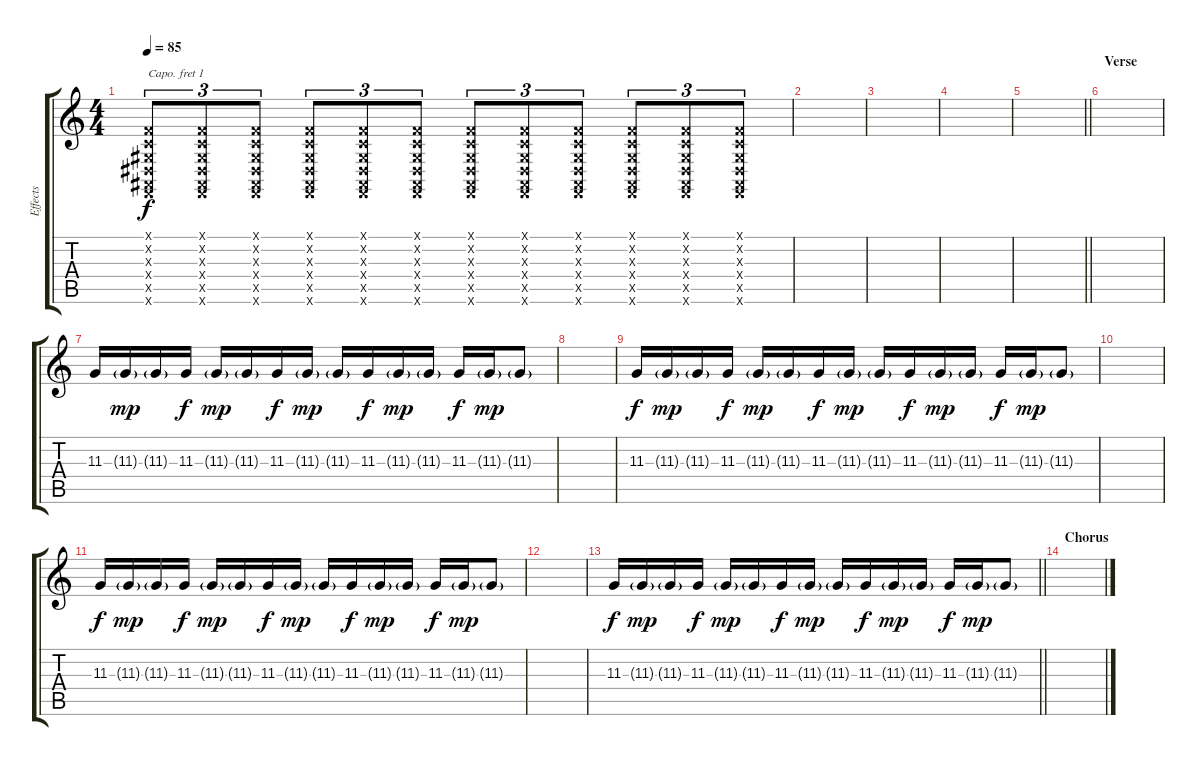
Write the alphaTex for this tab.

\track ("Effects" "Effects") {instrument electricpiano1}
\staff {score tabs}
\capo 1
\tuning (E4 B3 G3 D3 A2 E2) {hide}
\ts (4 4)
\tempo 85
\clef g2
\ks c
(0.1{x} 0.2{x} 0.3{x} 0.4{x} 0.5{x} 0.6{x}).8{tu (3 2) dy f volume 16} (0.1{x} 0.2{x} 0.3{x} 0.4{x} 0.5{x} 0.6{x}).8{tu (3 2)} (0.1{x} 0.2{x} 0.3{x} 0.4{x} 0.5{x} 0.6{x}).8{tu (3 2)} (0.1{x} 0.2{x} 0.3{x} 0.4{x} 0.5{x} 0.6{x}).8{tu (3 2)} (0.1{x} 0.2{x} 0.3{x} 0.4{x} 0.5{x} 0.6{x}).8{tu (3 2)} (0.1{x} 0.2{x} 0.3{x} 0.4{x} 0.5{x} 0.6{x}).8{tu (3 2)} (0.1{x} 0.2{x} 0.3{x} 0.4{x} 0.5{x} 0.6{x}).8{tu (3 2)} (0.1{x} 0.2{x} 0.3{x} 0.4{x} 0.5{x} 0.6{x}).8{tu (3 2)} (0.1{x} 0.2{x} 0.3{x} 0.4{x} 0.5{x} 0.6{x}).8{tu (3 2)} (0.1{x} 0.2{x} 0.3{x} 0.4{x} 0.5{x} 0.6{x}).8{tu (3 2)} (0.1{x} 0.2{x} 0.3{x} 0.4{x} 0.5{x} 0.6{x}).8{tu (3 2)} (0.1{x} 0.2{x} 0.3{x} 0.4{x} 0.5{x} 0.6{x}).8{tu (3 2)} |
|
|
|
\barLineRight lightlight
|
\section ("" "Verse")
|
11.3.16{volume 8 instrument electricpiano1} 11.3{g}.16{dy mp} 11.3{g}.16 11.3.16{dy f} 11.3{g}.16{dy mp} 11.3{g}.16 11.3.16{dy f} 11.3{g}.16{dy mp} 11.3{g}.16 11.3.16{dy f} 11.3{g}.16{dy mp} 11.3{g}.16 11.3.16{dy f} 11.3{g}.16{dy mp} 11.3{g}.8 |
|
11.3.16{dy f volume 8 instrument electricpiano1} 11.3{g}.16{dy mp} 11.3{g}.16 11.3.16{dy f} 11.3{g}.16{dy mp} 11.3{g}.16 11.3.16{dy f} 11.3{g}.16{dy mp} 11.3{g}.16 11.3.16{dy f} 11.3{g}.16{dy mp} 11.3{g}.16 11.3.16{dy f} 11.3{g}.16{dy mp} 11.3{g}.8 |
|
11.3.16{dy f volume 8 instrument electricpiano1} 11.3{g}.16{dy mp} 11.3{g}.16 11.3.16{dy f} 11.3{g}.16{dy mp} 11.3{g}.16 11.3.16{dy f} 11.3{g}.16{dy mp} 11.3{g}.16 11.3.16{dy f} 11.3{g}.16{dy mp} 11.3{g}.16 11.3.16{dy f} 11.3{g}.16{dy mp} 11.3{g}.8 |
|
\barLineRight lightlight
11.3.16{dy f volume 8 instrument electricpiano1} 11.3{g}.16{dy mp} 11.3{g}.16 11.3.16{dy f} 11.3{g}.16{dy mp} 11.3{g}.16 11.3.16{dy f} 11.3{g}.16{dy mp} 11.3{g}.16 11.3.16{dy f} 11.3{g}.16{dy mp} 11.3{g}.16 11.3.16{dy f} 11.3{g}.16{dy mp} 11.3{g}.8 |
\section ("" "Chorus")
